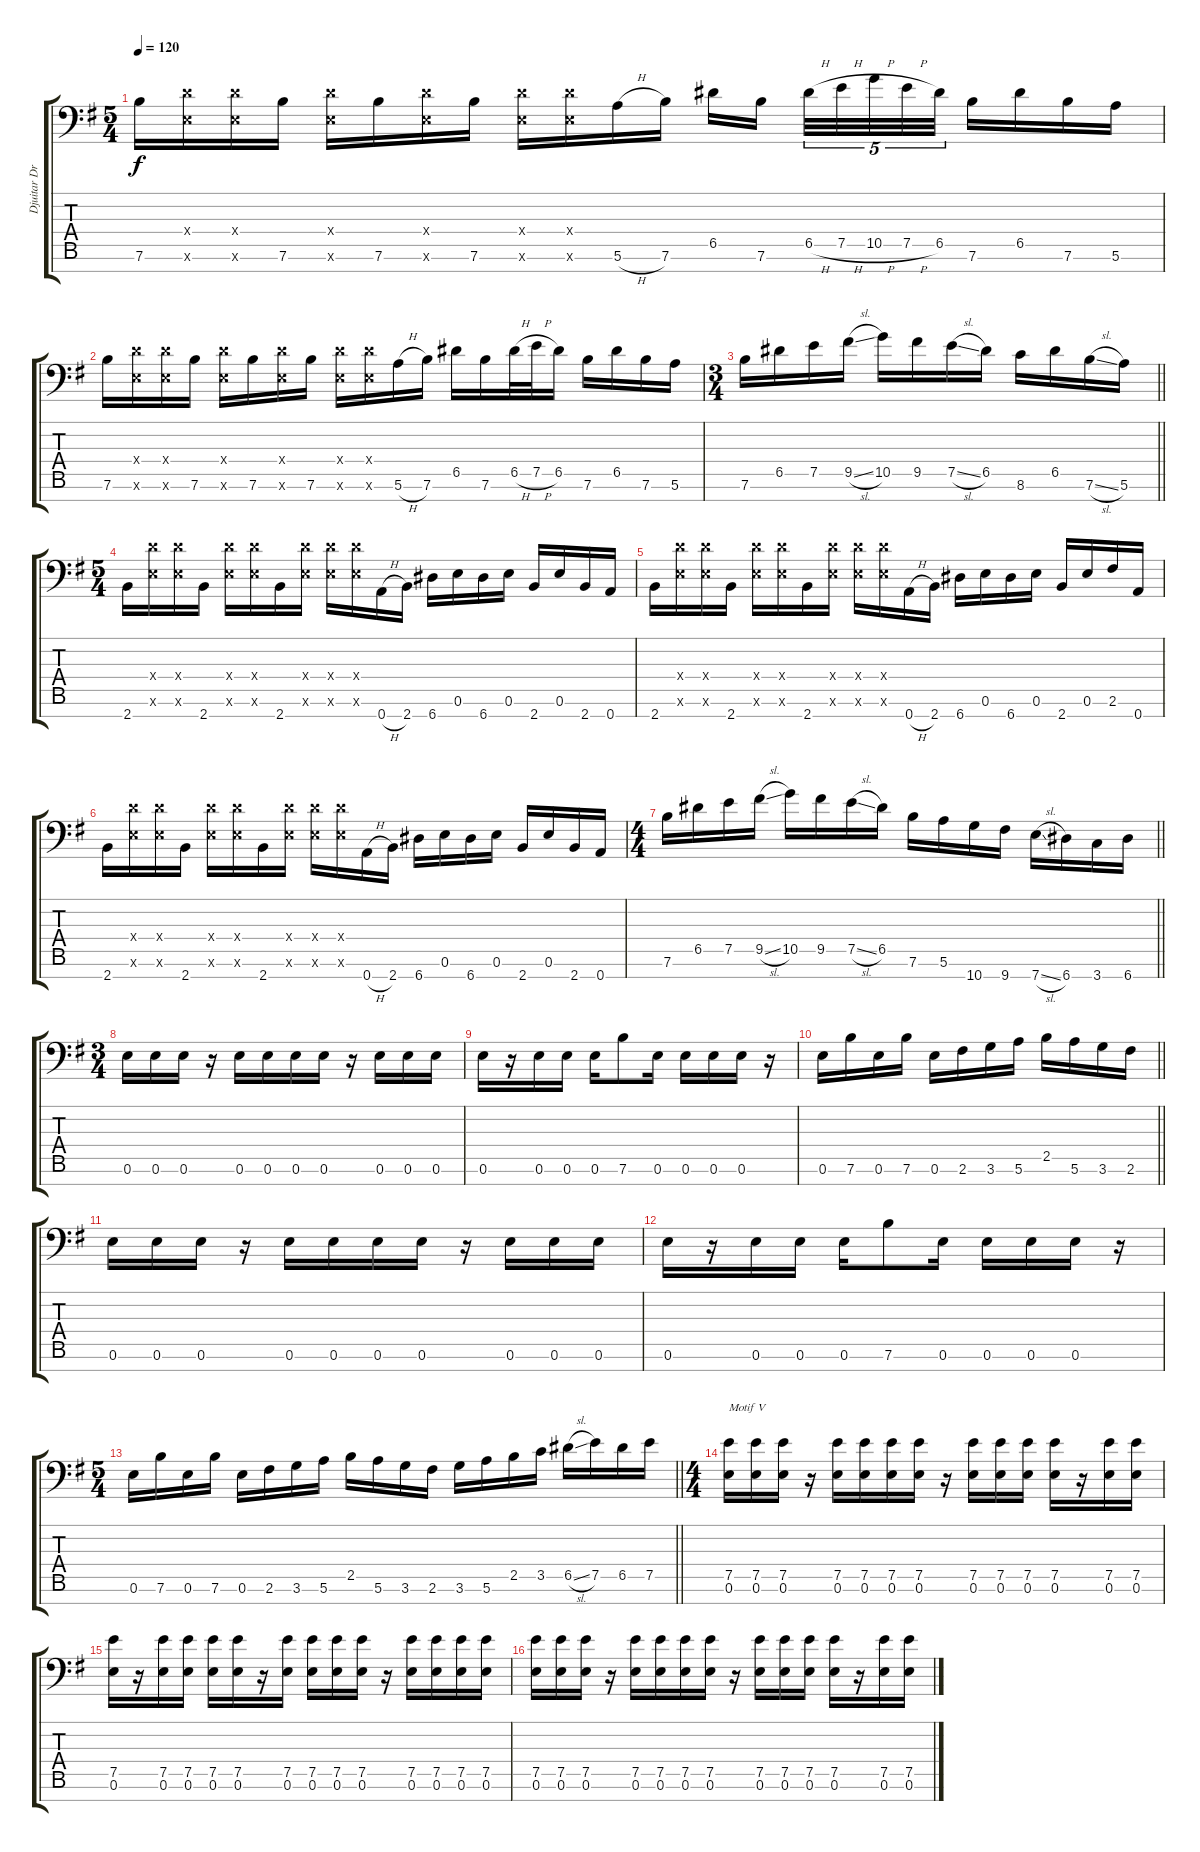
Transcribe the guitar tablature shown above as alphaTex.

\track ("Djuitar Dropped A" "Djuitar Dr") {instrument distortionguitar}
\staff {score tabs}
\tuning (E4 B3 G3 D3 A2 E2 A1) {hide}
\ts (5 4)
\tempo 120
\clef f4
\ks eminor
7.6.16{dy f} (0.4{x} 0.6{x}).16 (0.4{x} 0.6{x}).16 7.6.16 (0.4{x} 0.6{x}).16 7.6.16 (0.4{x} 0.6{x}).16 7.6.16 (0.4{x} 0.6{x}).16 (0.4{x} 0.6{x}).16 5.6{h}.16 7.6.16 6.5.16 7.6.16{beam splitsecondary} 6.5{h}.32{tu (5 4)} 7.5{h}.32{tu (5 4)} 10.5{h}.32{tu (5 4)} 7.5{h}.32{tu (5 4)} 6.5.32{tu (5 4)} 7.6.16 6.5.16 7.6.16 5.6.16 |
7.6.16 (0.4{x} 0.6{x}).16 (0.4{x} 0.6{x}).16 7.6.16 (0.4{x} 0.6{x}).16 7.6.16 (0.4{x} 0.6{x}).16 7.6.16 (0.4{x} 0.6{x}).16 (0.4{x} 0.6{x}).16 5.6{h}.16 7.6.16 6.5.16 7.6.16 6.5{h}.32 7.5{h}.32 6.5.16 7.6.16 6.5.16 7.6.16 5.6.16 |
\ts (3 4)
\barLineRight lightlight
7.6.16 6.5.16 7.5.16 9.5{sl}.16 10.5.16 9.5.16 7.5{sl}.16 6.5.16 8.6.16 6.5.16 7.6{sl}.16 5.6.16 |
\ts (5 4)
2.7.16 (0.4{x} 0.6{x}).16 (0.4{x} 0.6{x}).16 2.7.16 (0.4{x} 0.6{x}).16 (0.4{x} 0.6{x}).16 2.7.16 (0.4{x} 0.6{x}).16 (0.4{x} 0.6{x}).16 (0.4{x} 0.6{x}).16 0.7{h}.16 2.7.16 6.7.16 0.6.16 6.7.16 0.6.16 2.7.16 0.6.16 2.7.16 0.7.16 |
2.7.16 (0.4{x} 0.6{x}).16 (0.4{x} 0.6{x}).16 2.7.16 (0.4{x} 0.6{x}).16 (0.4{x} 0.6{x}).16 2.7.16 (0.4{x} 0.6{x}).16 (0.4{x} 0.6{x}).16 (0.4{x} 0.6{x}).16 0.7{h}.16 2.7.16 6.7.16 0.6.16 6.7.16 0.6.16 2.7.16 0.6.16 2.6.16 0.7.16 |
2.7.16 (0.4{x} 0.6{x}).16 (0.4{x} 0.6{x}).16 2.7.16 (0.4{x} 0.6{x}).16 (0.4{x} 0.6{x}).16 2.7.16 (0.4{x} 0.6{x}).16 (0.4{x} 0.6{x}).16 (0.4{x} 0.6{x}).16 0.7{h}.16 2.7.16 6.7.16 0.6.16 6.7.16 0.6.16 2.7.16 0.6.16 2.7.16 0.7.16 |
\ts (4 4)
\barLineRight lightlight
7.6.16 6.5.16 7.5.16 9.5{sl}.16 10.5.16 9.5.16 7.5{sl}.16 6.5.16 7.6.16 5.6.16 10.7.16 9.7.16 7.7{sl}.16 6.7.16 3.7.16 6.7.16 |
\ts (3 4)
\section ("" "")
0.6.16 0.6.16 0.6.16 r.16 0.6.16 0.6.16 0.6.16 0.6.16 r.16 0.6.16 0.6.16 0.6.16 |
0.6.16 r.16 0.6.16 0.6.16 0.6.16 7.6.8 0.6.16 0.6.16 0.6.16 0.6.16 r.16 |
\barLineRight lightlight
0.6.16 7.6.16 0.6.16 7.6.16 0.6.16 2.6.16 3.6.16 5.6.16 2.5.16 5.6.16 3.6.16 2.6.16 |
0.6.16 0.6.16 0.6.16 r.16 0.6.16 0.6.16 0.6.16 0.6.16 r.16 0.6.16 0.6.16 0.6.16 |
0.6.16 r.16 0.6.16 0.6.16 0.6.16 7.6.8 0.6.16 0.6.16 0.6.16 0.6.16 r.16 |
\ts (5 4)
\barLineRight lightlight
0.6.16 7.6.16 0.6.16 7.6.16 0.6.16 2.6.16 3.6.16 5.6.16 2.5.16 5.6.16 3.6.16 2.6.16 3.6.16 5.6.16 2.5.16 3.5.16 6.5{sl}.16 7.5.16 6.5.16 7.5.16 |
\ts (4 4)
\section ("" "")
(7.5 0.6).16{txt "Motif V"} (7.5 0.6).16 (7.5 0.6).16 r.16 (7.5 0.6).16 (7.5 0.6).16 (7.5 0.6).16 (7.5 0.6).16 r.16 (7.5 0.6).16 (7.5 0.6).16 (7.5 0.6).16 (7.5 0.6).16 r.16 (7.5 0.6).16 (7.5 0.6).16 |
(7.5 0.6).16 r.16 (7.5 0.6).16 (7.5 0.6).16 (7.5 0.6).16 (7.5 0.6).16 r.16 (7.5 0.6).16 (7.5 0.6).16 (7.5 0.6).16 (7.5 0.6).16 r.16 (7.5 0.6).16 (7.5 0.6).16 (7.5 0.6).16 (7.5 0.6).16 |
(7.5 0.6).16 (7.5 0.6).16 (7.5 0.6).16 r.16 (7.5 0.6).16 (7.5 0.6).16 (7.5 0.6).16 (7.5 0.6).16 r.16 (7.5 0.6).16 (7.5 0.6).16 (7.5 0.6).16 (7.5 0.6).16 r.16 (7.5 0.6).16 (7.5 0.6).16
